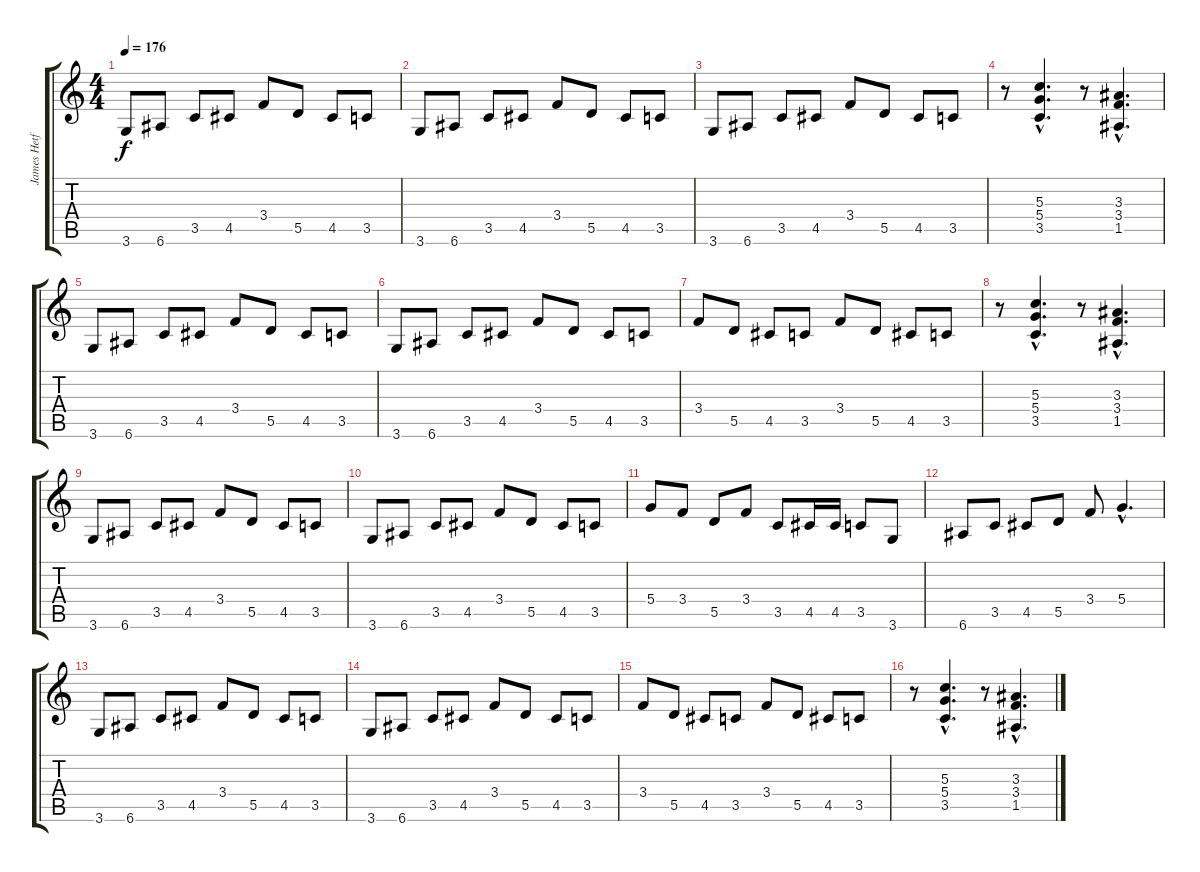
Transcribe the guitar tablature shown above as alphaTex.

\track ("James Hetfield" "James Hetf") {instrument distortionguitar}
\staff {score tabs}
\tuning (E4 B3 G3 D3 A2 E2) {hide}
\ts (4 4)
\tempo 176
\clef g2
\ks c
3.6.8{dy f instrument distortionguitar} 6.6.8 3.5.8 4.5.8 3.4.8 5.5.8 4.5.8 3.5.8 |
3.6.8 6.6.8 3.5.8 4.5.8 3.4.8 5.5.8 4.5.8 3.5.8 |
3.6.8 6.6.8 3.5.8 4.5.8 3.4.8 5.5.8 4.5.8 3.5.8 |
r.8 (5.3{hac} 5.4{hac} 3.5{hac}).4{d} r.8 (3.3{hac} 3.4{hac} 1.5{hac}).4{d} |
3.6.8 6.6.8 3.5.8 4.5.8 3.4.8 5.5.8 4.5.8 3.5.8 |
3.6.8 6.6.8 3.5.8 4.5.8 3.4.8 5.5.8 4.5.8 3.5.8 |
3.4.8 5.5.8 4.5.8 3.5.8 3.4.8 5.5.8 4.5.8 3.5.8 |
r.8 (5.3{hac} 5.4{hac} 3.5{hac}).4{d} r.8 (3.3{hac} 3.4{hac} 1.5{hac}).4{d} |
3.6.8 6.6.8 3.5.8 4.5.8 3.4.8 5.5.8 4.5.8 3.5.8 |
3.6.8 6.6.8 3.5.8 4.5.8 3.4.8 5.5.8 4.5.8 3.5.8 |
5.4.8 3.4.8 5.5.8 3.4.8 3.5.8 4.5.16 4.5.16 3.5.8 3.6.8 |
6.6.8 3.5.8 4.5.8 5.5.8 3.4.8 5.4{hac}.4{d} |
3.6.8 6.6.8 3.5.8 4.5.8 3.4.8 5.5.8 4.5.8 3.5.8 |
3.6.8 6.6.8 3.5.8 4.5.8 3.4.8 5.5.8 4.5.8 3.5.8 |
3.4.8 5.5.8 4.5.8 3.5.8 3.4.8 5.5.8 4.5.8 3.5.8 |
r.8 (5.3{hac} 5.4{hac} 3.5{hac}).4{d} r.8 (3.3{hac} 3.4{hac} 1.5{hac}).4{d}
